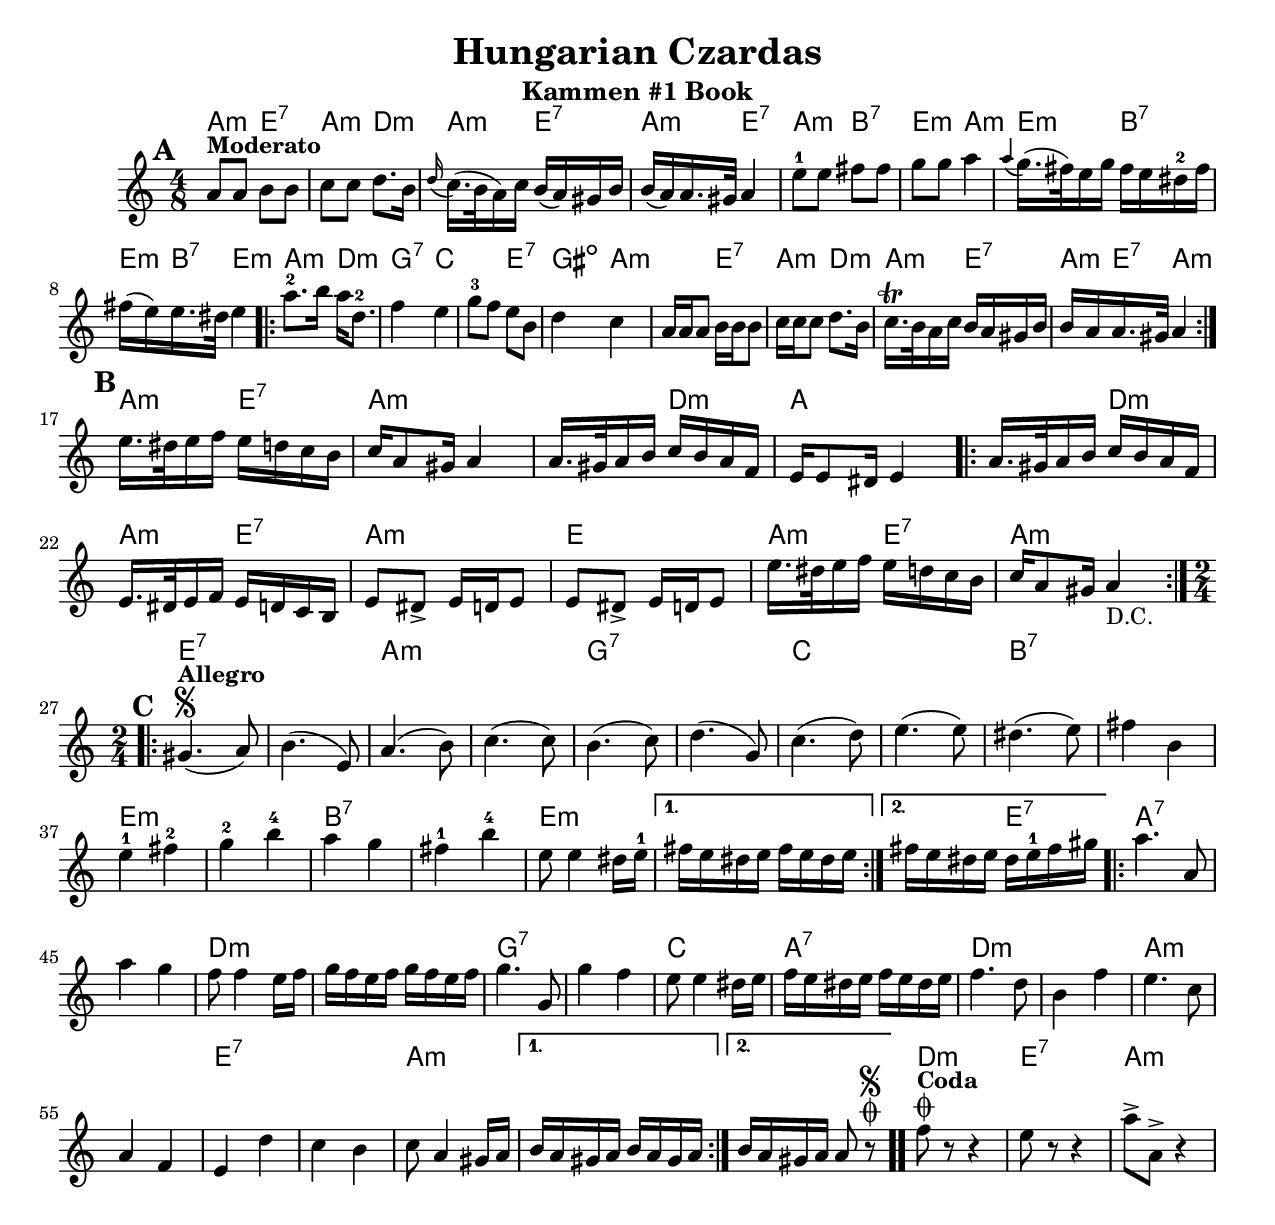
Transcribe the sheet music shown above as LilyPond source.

\version "2.18.0"
\include "english.ly"
\paper{
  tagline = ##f
  print-all-headers = ##t
  #(set-paper-size "letter")
}
date = #(strftime "%d-%m-%Y" (localtime (current-time)))

%\markup{ \italic{ " Updated " \date  }  }

%\markup{ Got something to say? }

global = {
  \clef treble
  \key a \minor
  \time 4/8
  \set Score.markFormatter = #format-mark-box-alphabet
}

%#################################### Melody ########################
melody = \relative c'' {
  \global
  %\partial 16*3 a16 d f   %lead in notes
  \mark \default
  a8^\markup{\bold"Moderato" } a b b
  c8 c d8. b16
  \grace d (c16.) (b32 a16) c b (a) gs b|
  b16(a) a16. gs32 a4|

  e'8 -1 e fs fs8|
  g8 g  a4
  \grace a(g16.)(fs32)e16 g fs e ds -2 fs
  fs16 (e) e16. ds32 e4|

  %\alternative { { }{ } }

  \repeat volta 2{
    %\mark \default
    a8.-2 b16 a d,8. -2
    f4 e
    g8-3 f e b
    d4 c|

    a16 a a8 b16 b b8|
    c16 c c8 d8. b16
    c16. \trill b32 a16 c b a gs b
    b16 a a16. gs32 a4
  }
  \break

  \mark \default
  e'16. ds32 e16 f e d c b
  c16 a8 gs16 a4|
  a16. gs32 a16 b c b a f
  e16 e8 ds16 e4|

  \repeat volta 2{
    a16. gs32 a16 b c b a f|
    e16. ds32 e16 f e d c b
    e8 ds -> e16 d e8|
    e8 ds -> e16 d e8|
    e'16. ds32 e16 f e d c b
    c16 a8 gs16 a4_"D.C."
  }
  %Trio
  \break
  \repeat volta 2{
    \mark \default
    \time 2/4
    gs4. \segno ^\markup{\bold "Allegro" } (a8)
    b4.(e,8)
    a4.(b8)
    c4.(c8)
    b4.(c8)
    d4.( g,8)
    c4.(d8)
    e4.(e8)
    ds4.(e8)
    fs4 b,
    e4-1 fs-2
    g4-2 b-4
    a4 g
    fs4-1 b-4
    e,8 e4 ds16 e-1
  }
  \alternative {
    {fs16 e ds e fs e ds e }
    {fs16 e ds e ds e-1 fs gs }
  }

  \repeat volta 2{
    a4. a,8
    a'4 g
    f8 f4 e16 f
    g16 f e f g f e f|
    g4. g,8
    g'4 f
    e8 e4 ds16 e|
    f16 e ds e f e ds e|
    f4. d8
    b4 f'
    e4. c8
    a4 f
    e4 d'
    c4 b
    c8 a4 gs16 a

  }
  \alternative {
    {b16 a gs a b a gs a }
    {b16 a gs a a8 r\coda \segno }
  }
  \bar ".."

  f'8\coda ^\markup{\bold"Coda"} r r4
  e8 r r4
  a8-> a,-> r4

}

%################################# Lyrics #####################
%\addlyrics{  }
%################################# Chords #######################
harmonies = \chordmode {
  a4:m e4:7
  a4:m d4:m
  a4:m e4:7
  a4:m e4:7
  a4:m b4:7
  e4:m a4:m
  e4:m b4:7
  e8:m b8:7 e4:m
  %1st line
  a4:m d4:m
  g4:7 c4
  c4
  e:7
  gs4:dim a4:m
  a4:m
  e4:7
  a4:m d4:m
  a4:m e4:7
  a8:m e8:7 a4:m
  %2
  a4:m e4:7
  a4*3:m d4:m
  a4*3: d4:m
  a4:m e4:7
  a2:m
  e2
  a4:m e4:7
  a2:m
  %2/4 section
  e2*2:7
  a2*2:m
  g2*2:7
  c2*2
  b2*2:7
  %
  e2*2:m b2*2:7
  e4*5:m e4:7
  %
  a2*2:7
  d2*2:m
  g2*2:7
  c2
  a2:7
  d2*2:m  %double check.. hard to read orig.
  a2*2:m e2*2:7 a2*3:m
  %
  d2:m
  e2:7
  a2:m
}

\score {
  <<
    \new ChordNames {
      \set chordChanges = ##t
      \harmonies
    }
    \new Staff

    \melody
  >>
  \header{
    title= "Hungarian Czardas"
    subtitle="Kammen #1 Book"
    composer= ""
    instrument =""
    arranger= ""
  }
  \layout{indent = 1.0\cm}
  \midi {
    \tempo 4 = 120

    % \midi { }
  }
}
%{
  % more verses:
  \markup{}
  \markup {
  \fill-line {
  \hspace #0.1 % distance from left margin
  \column {
  \line { "1."
  \column {
  ""
  }
  }
  \hspace #0.2 % vertical distance between verses
  \line { "2."
  \column {
  ""
  }
  }
  }
  \hspace #0.1  % horiz. distance between columns
  \column {
  \line { "3."
  \column {
  ""
  }
  }
  \hspace #0.2 % distance between verses
  \line { "4."
  \column {
  ""
  }
  }
  }
  \hspace #0.1 % distance to right margin
  }
  }

%}
